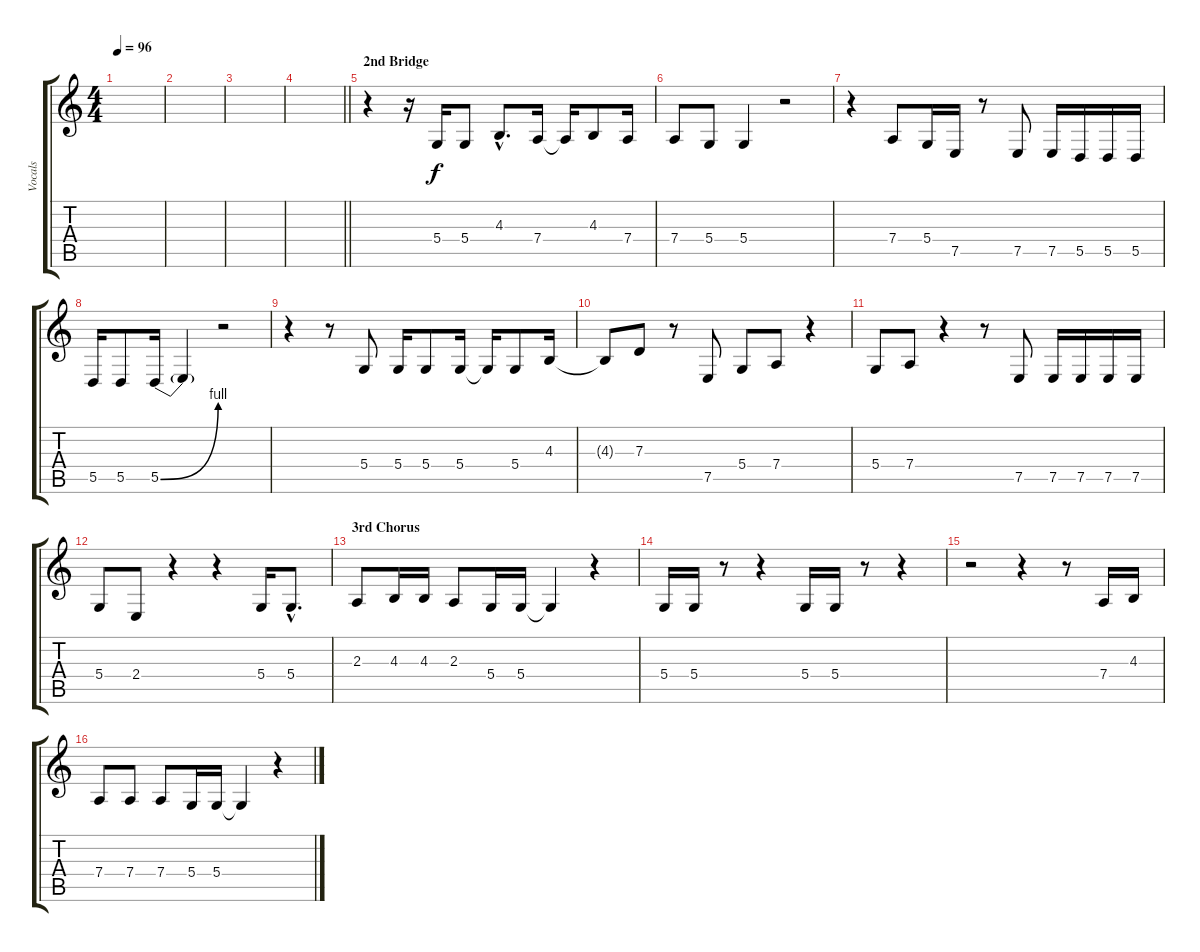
\track ("Vocals" "Vocals") {instrument tenorsax}
\staff {score tabs}
\tuning (E4 B3 G3 D3 A2 E2) {hide}
\ts (4 4)
\tempo 96
\clef g2
\ks c
|
|
|
\barLineRight lightlight
|
\section ("" "2nd Bridge")
r.4 r.16 5.4.16 5.4.8 4.3{hac}.8{d} 7.4.16 7.4{t}.16 4.3.8 7.4.16 |
7.4.8 5.4.8 5.4.4 r.2 |
r.4 7.4.8 5.4.16 7.5.16 r.8 7.5.8 7.5.16 5.5.16 5.5.16 5.5.16 |
5.5.16 5.5.8 5.5{be (bend 0 0 60 4)}.16 5.5{t}.4 r.2 |
r.4 r.8 5.4.8 5.4.16 5.4.8 5.4.16 5.4{t}.16 5.4.8 4.3.16 |
4.3{t}.8 7.3.8 r.8 7.5.8 5.4.8 7.4.8 r.4 |
5.4.8 7.4.8 r.4 r.8 7.5.8 7.5.16 7.5.16 7.5.16 7.5.16 |
5.4.8 2.4.8 r.4 r.4 5.4.16 5.4{hac}.8{d} |
\section ("" "3rd Chorus")
2.3.8 4.3.16 4.3.16 2.3.8 5.4.16 5.4.16 5.4{t}.4 r.4 |
5.4.16 5.4.16 r.8 r.4 5.4.16 5.4.16 r.8 r.4 |
r.2 r.4 r.8 7.4.16 4.3.16 |
7.4.8 7.4.8 7.4.8 5.4.16 5.4.16 5.4{t}.4 r.4
